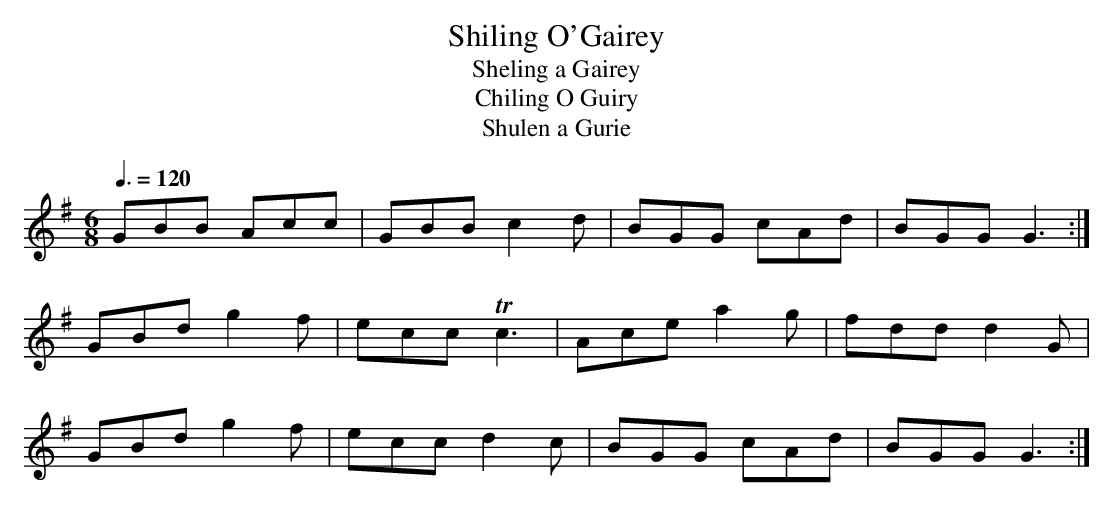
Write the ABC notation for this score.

X:1
T:Shiling O'Gairey
T:Sheling a Gairey
T:Chiling O Guiry
T:Shulen a Gurie
M:6/8
L:1/8
Q:3/8=120
K:G major
GBB Acc|GBB  c2d|BGG cAd|BGG G3:|
GBd g2f|ecc Tc3 |Ace a2g|fdd d2G|
GBd g2f|ecc  d2c|BGG cAd|BGG G3:|
